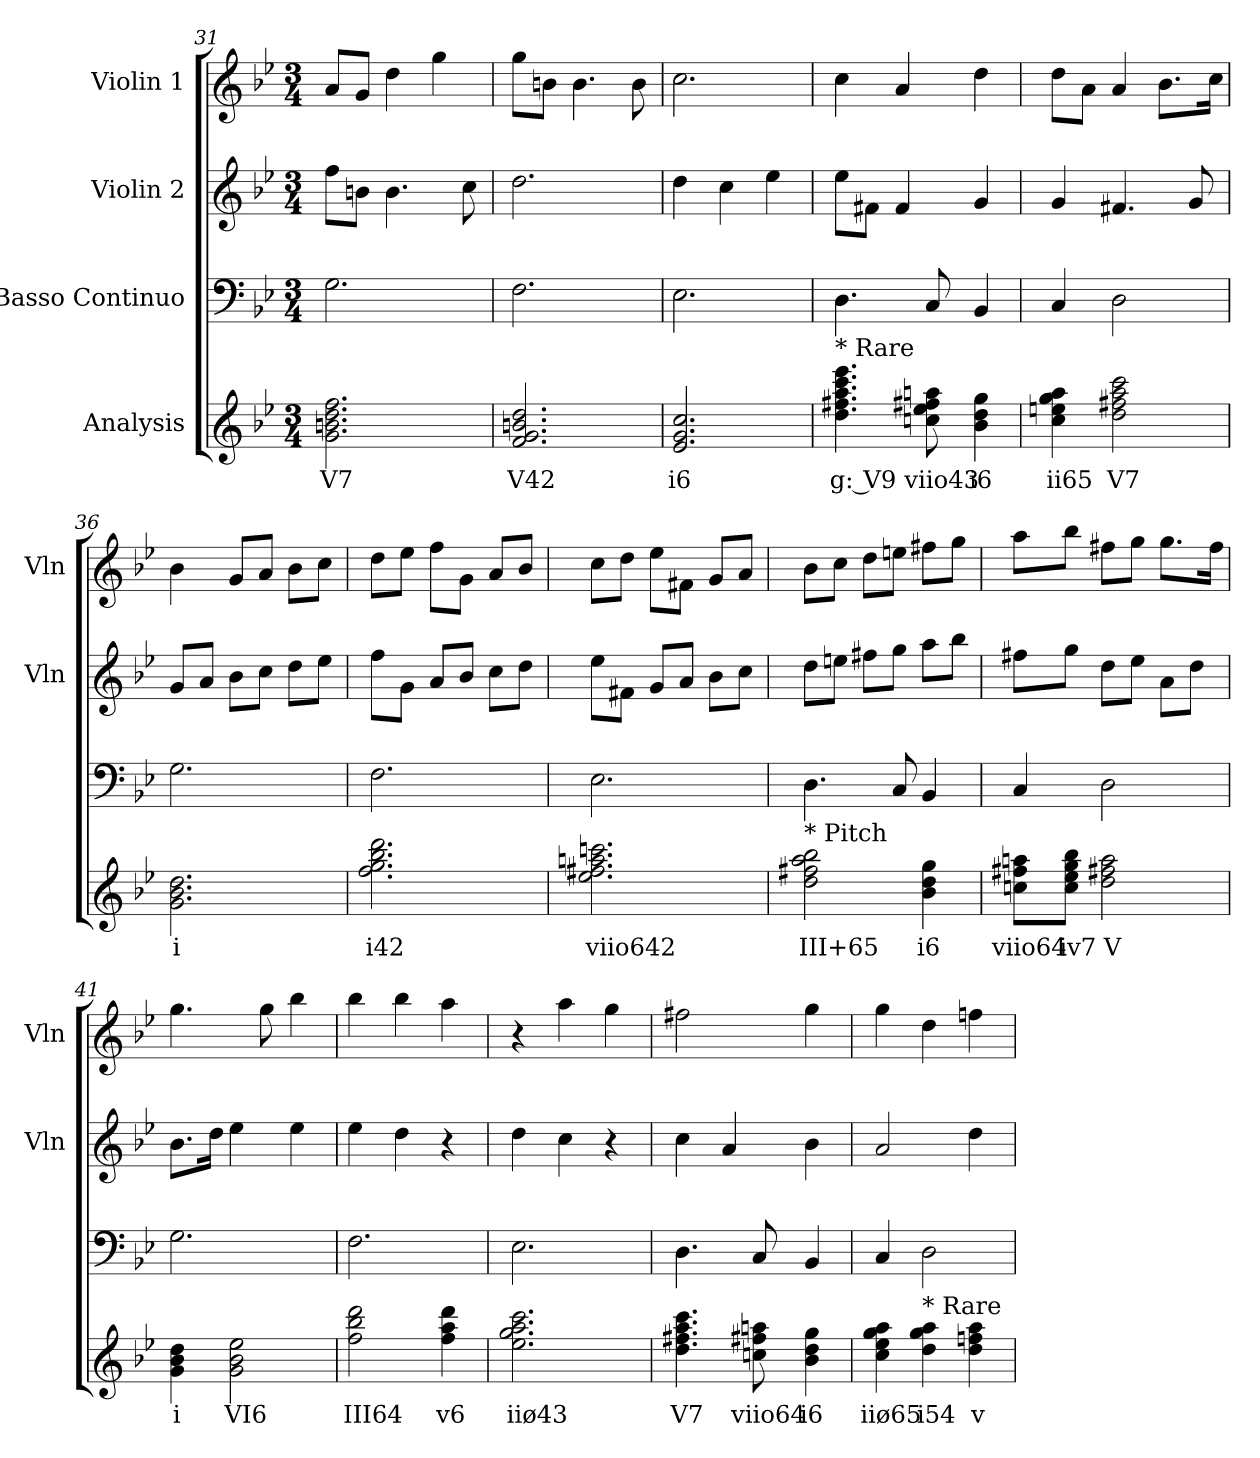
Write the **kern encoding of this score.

**kern	**text	**kern	**kern	**kern
*part4	*part4	*part3	*part2	*part1
*staff4	*staff4	*staff3	*staff2	*staff1
*I"Analysis	*	*I"Basso Continuo	*I"Violin 2	*I"Violin 1
*	*	*	*I'Vln	*I'Vln
!!LO:LB:g=z
*	*	*clefF4	*clefG2	*clefG2
*k[b-e-]	*	*k[b-e-]	*k[b-e-]	*k[b-e-]
*M3/4	*	*M3/4	*M3/4	*M3/4
=31	=31	=31	=31	=31
2.g 2.bn 2.dd 2.ff	V7	2.G\	8ff\L	8a/L
.	.	.	8bn\J	8g/J
.	.	.	4.b\	4dd\
.	.	.	.	4gg\
.	.	.	8cc\	.
=32	=32	=32	=32	=32
2.f 2.g 2.bn 2.dd	V42	2.F\	2.dd\	8gg\L
.	.	.	.	8bn\J
.	.	.	.	4.b\
.	.	.	.	8b\
=33	=33	=33	=33	=33
2.e- 2.g 2.cc	i6	2.E-\	4dd\	2.cc\
.	.	.	4cc\	.
.	.	.	4ee-\	.
=34	=34	=34	=34	=34
!LO:TX:t=* Rare	!	!	!	!
4.dd 4.ff#X 4.aa 4.ccc 4.eee-	g: V9	4.D\	8ee-\L	4cc\
.	.	.	8f#X\J	.
.	.	.	4f#/	4a/
8ccn 8ee- 8ff#X 8aan	viio43	8C/	.	.
4b- 4dd 4gg	i6	4BB-/	4g/	4dd\
=35	=35	=35	=35	=35
4cc 4een 4gg 4aa	ii65	4C/	4g/	8dd\L
.	.	.	.	8a\J
2dd 2ff#X 2aa 2ccc	V7	2D\	4.f#X/	4a/
.	.	.	.	8.b-\L
.	.	.	8g/	.
.	.	.	.	16cc\Jk
!!LO:LB:g=z
=36	=36	=36	=36	=36
2.g 2.b- 2.dd	i	2.G\	8g/L	4b-\
.	.	.	8a/J	.
.	.	.	8b-\L	8g/L
.	.	.	8cc\J	8a/J
.	.	.	8dd\L	8b-\L
.	.	.	8ee-\J	8cc\J
=37	=37	=37	=37	=37
2.ff 2.gg 2.bb- 2.ddd	i42	2.F\	8ff\L	8dd\L
.	.	.	8g\J	8ee-\J
.	.	.	8a/L	8ff\L
.	.	.	8b-/J	8g\J
.	.	.	8cc\L	8a/L
.	.	.	8dd\J	8b-/J
=38	=38	=38	=38	=38
2.ee- 2.ff#X 2.aan 2.cccn	viio642	2.E-\	8ee-\L	8cc\L
.	.	.	8f#X\J	8dd\J
.	.	.	8g/L	8ee-\L
.	.	.	8a/J	8f#X\J
.	.	.	8b-\L	8g/L
.	.	.	8cc\J	8a/J
=39	=39	=39	=39	=39
!LO:TX:t=* Pitch	!	!	!	!
2dd 2ff#X 2aa 2bb-	III+65	4.D\	8dd\L	8b-\L
.	.	.	8een\J	8cc\J
.	.	.	8ff#X\L	8dd\L
.	.	8C/	8gg\J	8een\J
4b- 4dd 4gg	i6	4BB-/	8aa\L	8ff#X\L
.	.	.	8bb-\J	8gg\J
=40	=40	=40	=40	=40
8ccn 8ff#X 8aanL	viio64	4C/	8ff#X\L	8aa\L
8cc 8ee- 8gg 8bb-J	iv7	.	8gg\J	8bb-\J
2dd 2ff#X 2aa	V	2D\	8dd\L	8ff#X\L
.	.	.	8ee-\J	8gg\J
.	.	.	8a\L	8.gg\L
.	.	.	8dd\J	.
.	.	.	.	16ff#\Jk
!!LO:LB:g=z
=41	=41	=41	=41	=41
4g 4b- 4dd	i	2.G\	8.b-\L	4.gg\
.	.	.	16dd\Jk	.
2g 2b- 2ee-	VI6	.	4ee-\	.
.	.	.	.	8gg\
.	.	.	4ee-\	4bb-\
=42	=42	=42	=42	=42
2ff 2bb- 2ddd	III64	2.F\	4ee-\	4bb-\
.	.	.	4dd\	4bb-\
4ff 4aa 4ddd	v6	.	4r	4aa\
=43	=43	=43	=43	=43
2.ee- 2.gg 2.aa 2.ccc	iiø43	2.E-\	4dd\	4r
.	.	.	4cc\	4aa\
.	.	.	4r	4gg\
=44	=44	=44	=44	=44
4.dd 4.ff#X 4.aa 4.ccc	V7	4.D\	4cc\	2ff#X\
.	.	.	4a/	.
8ccn 8ff#X 8aan	viio64	8C/	.	.
4b- 4dd 4gg	i6	4BB-/	4b-\	4gg\
=45	=45	=45	=45	=45
4cc 4ee- 4gg 4aa	iiø65	4C/	2a/	4gg\
!LO:TX:t=* Rare	!	!	!	!
4dd 4gg 4aa	i54	2D\	.	4dd\
4dd 4ffn 4aa	v	.	4dd\	4ffn\
=	=	=	=	=
*-	*-	*-	*-	*-
